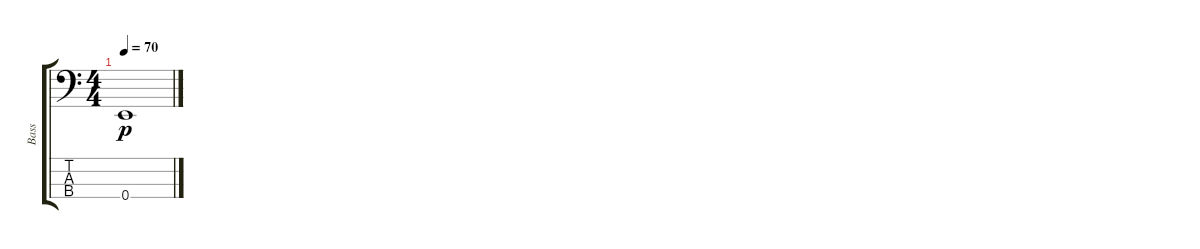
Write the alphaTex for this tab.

\track ("Bass" "Bass") {instrument electricbassfinger}
\staff {score tabs}
\tuning (G2 D2 A1 E1) {hide}
\ts (4 4)
\tempo 70
\clef f4
\ks c
0.4.1{dy p}
